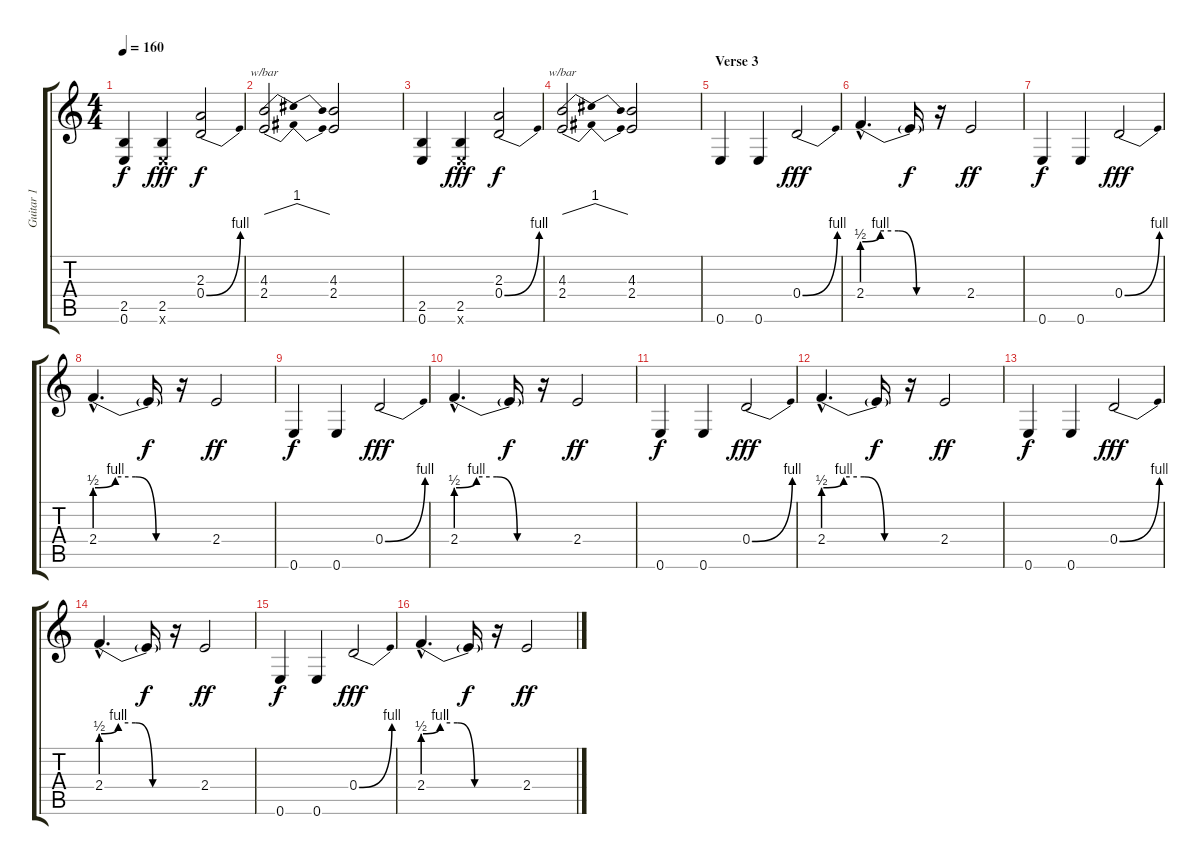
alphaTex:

\track ("Guitar 1" "Guitar 1") {instrument distortionguitar}
\staff {score tabs}
\tuning (E4 B3 G3 D3 A2 E2) {hide}
\ts (4 4)
\tempo 160
\clef g2
\ks c
(2.5 0.6).4{dy f} (2.5 0.6{x}).4{dy fff} (2.3 0.4{be (bend 0 0 60 4)}).2{dy f} |
(4.3 2.4).2{tbe (dip default 0 0 30 4 60 0)} (4.3 2.4).2 |
(2.5 0.6).4 (2.5 0.6{x}).4{dy fff} (2.3 0.4{be (bend 0 0 60 4)}).2{dy f} |
(4.3 2.4).2{tbe (dip default 0 0 30 4 60 0)} (4.3 2.4).2 |
\section ("" "Verse 3")
0.6.4 0.6.4 0.4{be (bend 0 0 60 4)}.2{dy fff} |
2.4{be (custom 0 2 15 4 30 4 45 0 60 0) hac}.4{d} 2.4{t}.16{dy f} r.16 2.4.2{dy ff} |
0.6.4{dy f} 0.6.4 0.4{be (bend 0 0 60 4)}.2{dy fff} |
2.4{be (custom 0 2 15 4 30 4 45 0 60 0) hac}.4{d} 2.4{t}.16{dy f} r.16 2.4.2{dy ff} |
0.6.4{dy f} 0.6.4 0.4{be (bend 0 0 60 4)}.2{dy fff} |
2.4{be (custom 0 2 15 4 30 4 45 0 60 0) hac}.4{d} 2.4{t}.16{dy f} r.16 2.4.2{dy ff} |
0.6.4{dy f} 0.6.4 0.4{be (bend 0 0 60 4)}.2{dy fff} |
2.4{be (custom 0 2 15 4 30 4 45 0 60 0) hac}.4{d} 2.4{t}.16{dy f} r.16 2.4.2{dy ff} |
0.6.4{dy f} 0.6.4 0.4{be (bend 0 0 60 4)}.2{dy fff} |
2.4{be (custom 0 2 15 4 30 4 45 0 60 0) hac}.4{d} 2.4{t}.16{dy f} r.16 2.4.2{dy ff} |
0.6.4{dy f} 0.6.4 0.4{be (bend 0 0 60 4)}.2{dy fff} |
2.4{be (custom 0 2 15 4 30 4 45 0 60 0) hac}.4{d} 2.4{t}.16{dy f} r.16 2.4.2{dy ff}
